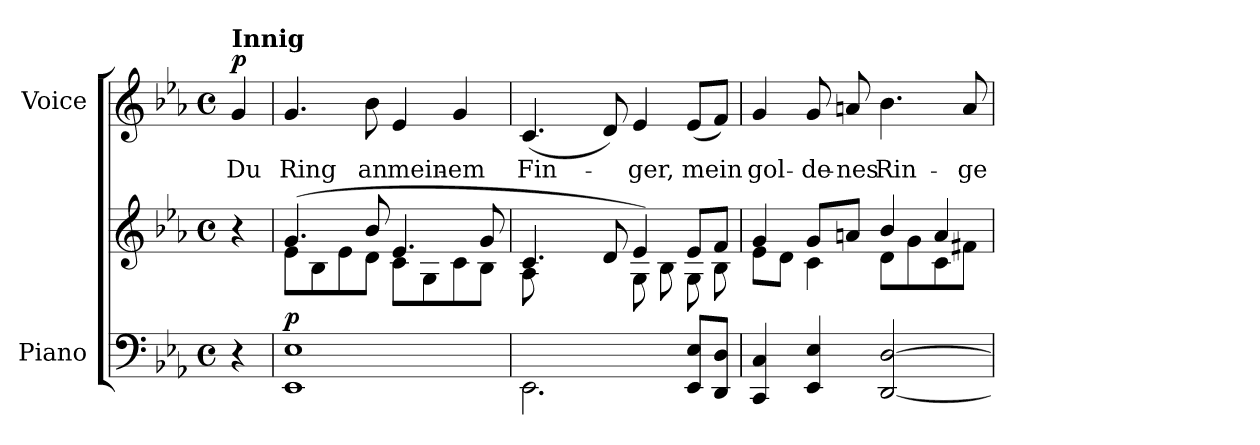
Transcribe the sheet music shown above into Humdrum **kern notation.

**kern	**kern	**dynam	**kern	**text	**dynam
*part2	*part2	*part2	*part1	*part1	*part1
*staff3	*staff2	*staff2/3	*staff1	*staff1	*staff1
*I"Piano	*	*	*I"Voice	*	*
*I'Pno	*	*	*	*	*
*clefF4	*clefG2	*	*clefG2	*	*
*k[b-e-a-]	*k[b-e-a-]	*	*k[b-e-a-]	*	*
*M4/4	*M4/4	*	*M4/4	*	*
*met(c)	*met(c)	*	*met(c)	*	*
*MM65	*MM65	*	*MM65	*	*
=1	=1	=1	=1	=1	=1
!	!	!	!LO:TX:a:B:t=Innig	!	!
!	!	!	!	!LO:LY:b	!LO:DY:a
4r	4r	.	4g/	Du	p
=2	=2	=2	=2	=2	=2
*	*^	*	*	*	*
!	!	!	!LO:DY:a=2	!	!LO:LY:b	!
1EE- 1E-	(4.g/	8e-\L	p	4.g/	Ring	.
.	.	8B-\	.	.	.	.
.	.	8e-\	.	.	.	.
!	!	!	!	!	!LO:LY:b	!
.	8b-/	8d\J	.	8b-\	an	.
!	!	!	!	!	!LO:LY:b	!
.	4.e-/	8c\L	.	4e-/	mein-	.
.	.	8G\	.	.	.	.
!	!	!	!	!	!LO:LY:b	!
.	.	8c\	.	4g/	-em	.
.	8g/	8B-\J	.	.	.	.
=3	=3	=3	=3	=3	=3	=3
*^	*	*	*	*	*	*
!	!	!	!	!	!	!LO:LY:b	!
8ryy	2.EE-\	4.c/	8A-\L	.	(4.c/	Fin-	.
8E-/	.	.	4.ryy	.	.	.	.
8A-/	.	.	.	.	.	.	.
8F/J	.	8d/	.	.	8d/)	.	.
!	!	!	!	!	!	!LO:LY:b	!
2ryy	.	4e-/)	8G\L	.	4e-/	-ger,	.
.	.	.	8B-\	.	.	.	.
!	!	!	!	!	!	!LO:LY:b	!
.	8EE-/ 8E-/L	8e-/L	8G\	.	(8e-/L	mein	.
.	8DD/ 8D/J	8f/J	8B-\J	.	8f/J)	.	.
=4	=4	=4	=4	=4	=4	=4	=4
!	!	!	!	!	!	!LO:LY:b	!
*v	*v	*	*	*	*	*	*
4CC/ 4C/	4g/	8e-\L	.	4g/	gol-	.
.	.	8d\J	.	.	.	.
!	!	!	!	!	!LO:LY:b	!
4EE-/ 4E-/	8g/L	4c\	.	8g/	-de-	.
!	!	!	!	!	!LO:LY:b	!
.	8an/J	.	.	8an/	-nes	.
!	!	!	!	!	!LO:LY:b	!
[2DD/ [2D/	4b-/	8d\L	.	4.b-\	Rin-	.
.	.	8g\	.	.	.	.
.	4a/	8c\	.	.	.	.
!	!	!	!	!	!LO:LY:b	!
.	.	8f#X\J	.	8a/	-ge-	.
*	*v	*v	*	*	*	*
=	=	=	=	=	=
*-	*-	*-	*-	*-	*-
